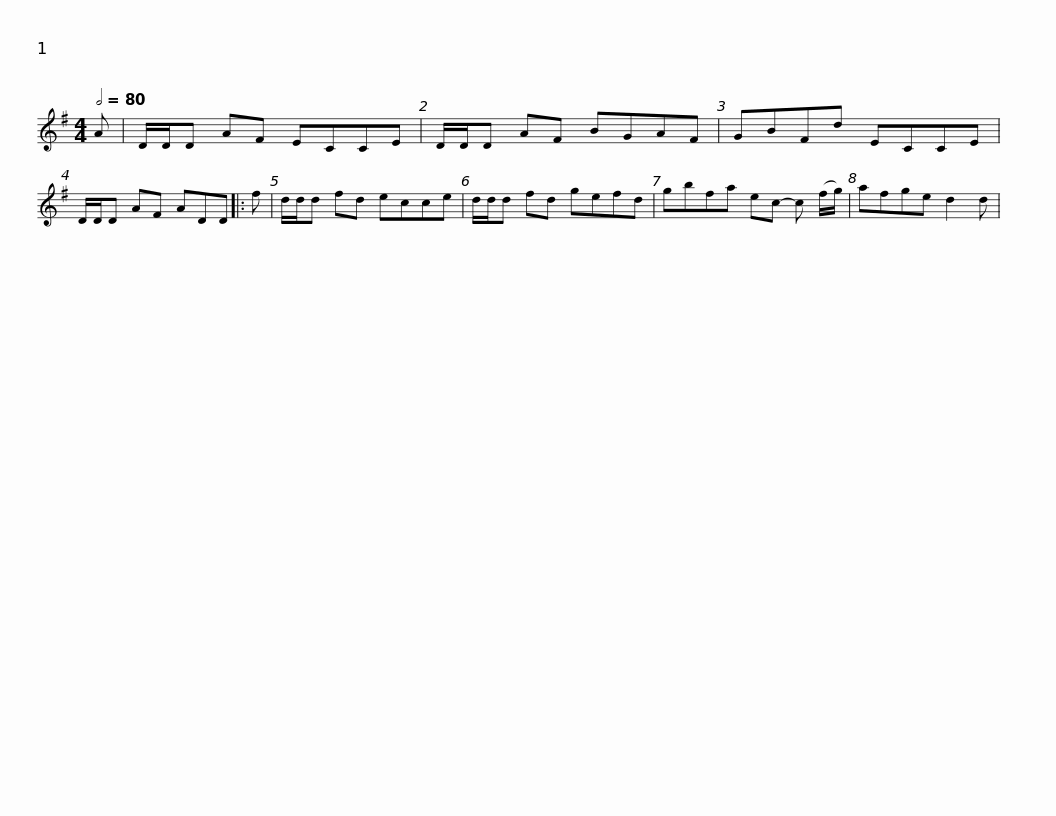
X:1
L:1/8
Q:1/2=80
M:4/4
I:linebreak $
K:G
V:1 treble
V:1
 A | D/D/D AF ECCE | D/D/D AF BGAF | GBFd ECCE | D/D/D AF ADD |: %5
 f |$ d/d/d fd ecce | d/d/d fd gefd | gbfa ec- c (f/g/) | afge d2 d | %10
